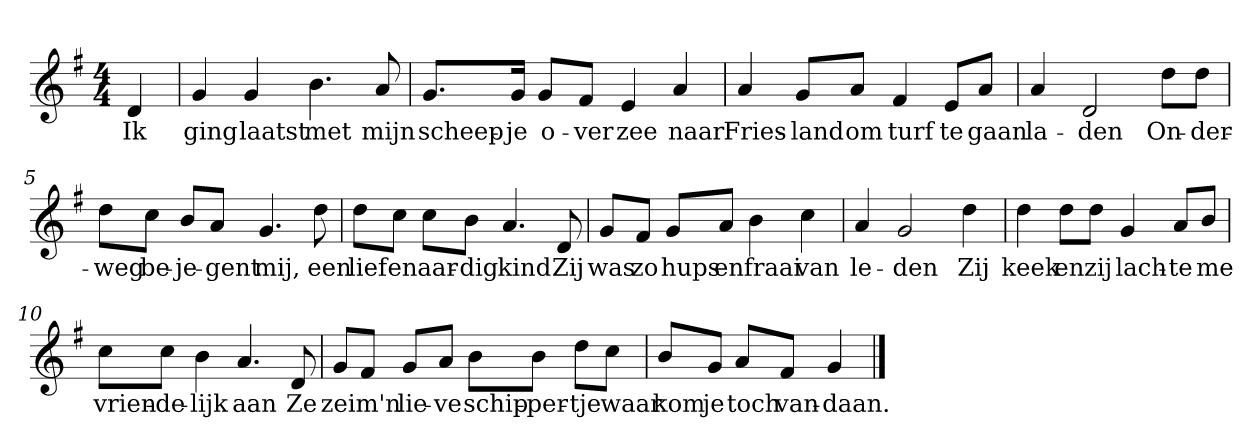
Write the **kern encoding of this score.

**kern	**text
*part1	*part1
*staff1	*staff1
*clefG2	*
*k[f#]	*
*G:	*
*M4/4	*
*MM120	*
=	=
4d	Ik
=1	=1
4g	ging
4g	laatst
4.b	met
8a	mijn
=2	=2
8.g/L	scheep-
16g/Jk	-je
8g/L	o-
8f#/J	-ver
4e	zee
4a	naar
=3	=3
4a	Fries-
8g/L	-land
8a/J	om
4f#	turf
8e/L	te
8a/J	gaan
=4	=4
4a	la-
2d	-den
8dd\L	On-
8dd\J	-der-
=5	=5
8dd\L	-weg
8cc\J	be-
8b/L	-je-
8a/J	-gent
4.g	mij,
8dd	een
=6	=6
8dd\L	lief
8cc\J	en
8cc\L	aar-
8b\J	-dig
4.a	kind
8d	Zij
=7	=7
8g/L	was
8f#/J	zo
8g/L	hups
8a/J	en
4b	fraai
4cc	van
=8	=8
4a	le-
2g	-den
4dd	Zij
=9	=9
4dd	keek
8dd\L	en
8dd\J	zij
4g	lach-
8a/L	-te
8b/J	me
=10	=10
8cc\L	vrien-
8cc\J	-de-
4b	-lijk
4.a	aan
8d	Ze
=11	=11
8g/L	zei
8f#/J	m'n
8g/L	lie-
8a/J	-ve
8b\L	schip-
8b\J	-per-
8dd\L	-tje
8cc\J	waar
=12	=12
8b/L	kom
8g/J	je
8a/L	toch
8f#/J	van-
4g	-daan.
==	==
*-	*-
